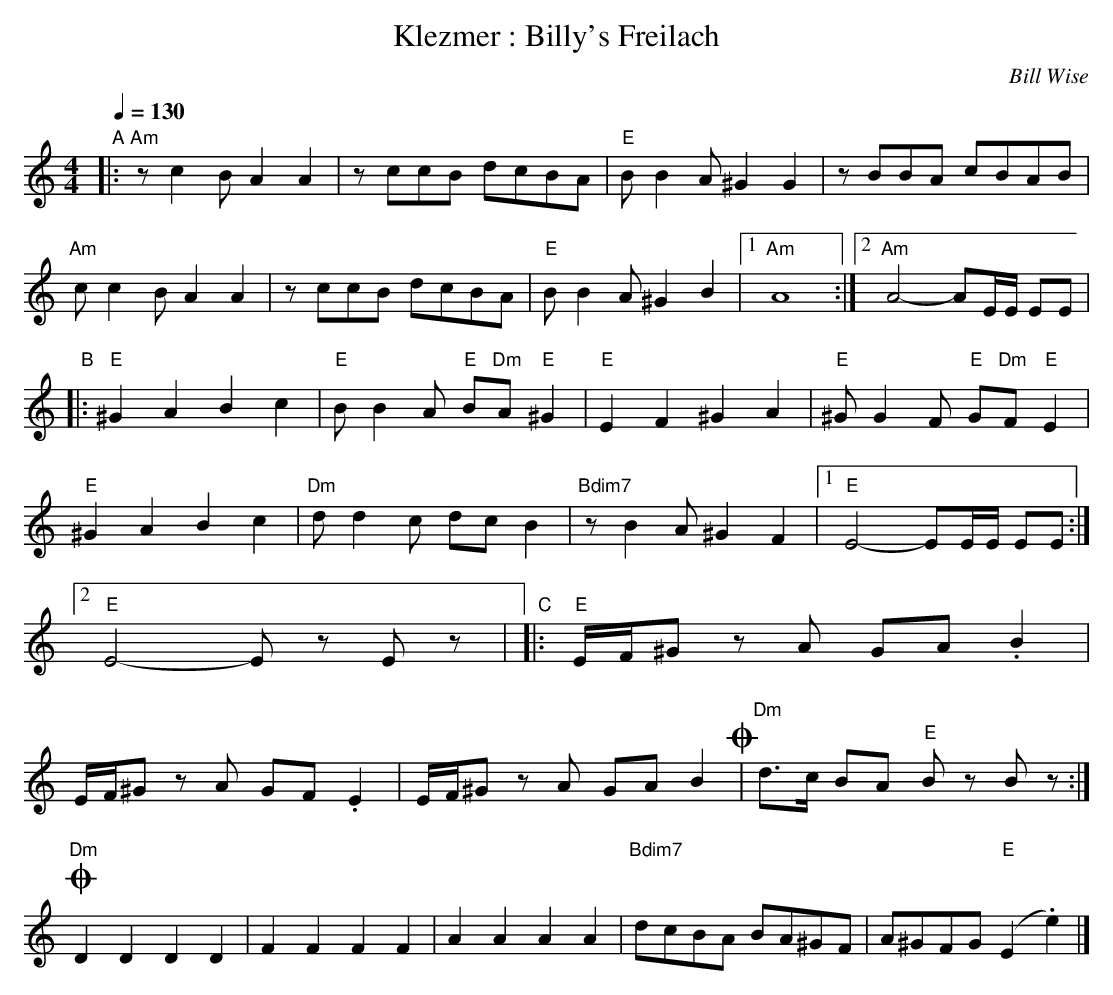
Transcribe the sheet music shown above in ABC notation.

X:1
T:Klezmer : Billy's Freilach
C:Bill Wise
M:4/4
L:1/8
Q:1/4=130
K:Am
"A" |: "Am"zc2B A2A2 | zccB dcBA | "E"BB2A ^G2G2 | zBBA cBAB |\
"Am"cc2B A2A2 | zccB dcBA | "E"BB2A ^G2B2 |1 "Am"A8 :|2 "Am"A4- AE/E/ EE |\
"B" |: "E"^G2A2 B2c2 | "E"BB2A "E"B"Dm"A"E"^G2 | "E"E2F2 ^G2A2 |\
"E"^GG2F "E"G"Dm"F"E"E2 | "E"^G2A2 B2c2 | "Dm"dd2c dcB2 | "Bdim7"zB2A ^G2F2 |1\
"E"E4- EE/E/ EE :|2 "E"E4- Ez Ez | "C" |: "E"E/F/^G zA GA.B2 |\
E/F/^G zA GF.E2 | E/F/^G zA GAB2 !coda!| "Dm"d>c BA "E"Bz Bz :|
%%vskip 1
!coda!"Dm"D2D2 D2D2 | F2F2 F2F2 | A2A2 A2A2 |\
"Bdim7"dcBA BA^GF | A^GFG "E"(E2 .e2) |]
